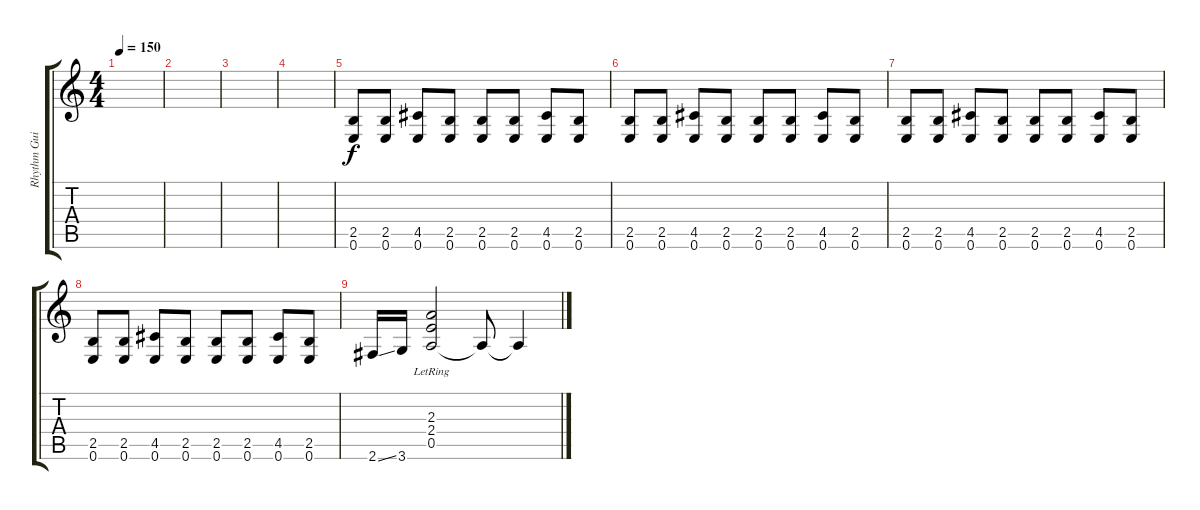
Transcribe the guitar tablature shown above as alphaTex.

\track ("Rhythm Guitar" "Rhythm Gui") {instrument electricguitarmuted}
\staff {score tabs}
\tuning (E4 B3 G3 D3 A2 E2) {hide}
\ts (4 4)
\tempo 150
\clef g2
\ks c
|
|
|
|
(2.5 0.6).8 (2.5 0.6).8 (4.5 0.6).8 (2.5 0.6).8 (2.5 0.6).8 (2.5 0.6).8 (4.5 0.6).8 (2.5 0.6).8 |
(2.5 0.6).8 (2.5 0.6).8 (4.5 0.6).8 (2.5 0.6).8 (2.5 0.6).8 (2.5 0.6).8 (4.5 0.6).8 (2.5 0.6).8 |
(2.5 0.6).8 (2.5 0.6).8 (4.5 0.6).8 (2.5 0.6).8 (2.5 0.6).8 (2.5 0.6).8 (4.5 0.6).8 (2.5 0.6).8 |
(2.5 0.6).8 (2.5 0.6).8 (4.5 0.6).8 (2.5 0.6).8 (2.5 0.6).8 (2.5 0.6).8 (4.5 0.6).8 (2.5 0.6).8 |
2.6{ss}.16 3.6.16 (2.3 2.4 0.5{lr}).2 0.5{t}.8 0.5{t}.4
